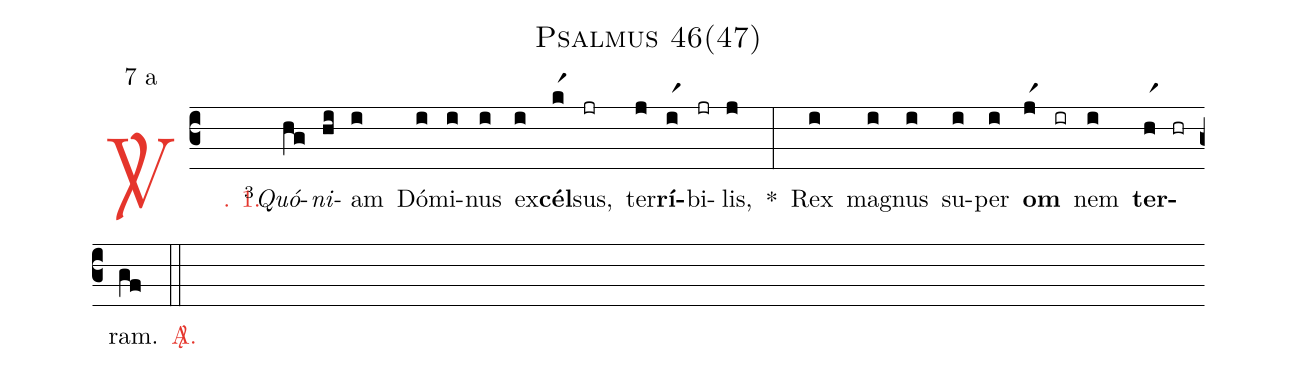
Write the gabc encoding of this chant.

name: Psalmus 46(47);
mode: 7;
mode-differentia: a;
%%
(c3)

<c><sp>V/</sp>. 1.</c>() <v>\VSup{3}</v><i>Quó</i>(hg)<i>ni</i>(hi)am(i) Dó(i)mi(i)nus(i) ex(i)<b>cél</b>(kr1)sus,(jr) ter(j)<b>rí</b>(ir1)bi(jr)lis,(j) *(:) Rex(i) ma(i)gnus(i) su(i)per(i) <b>om</b>(jr1)(ir)nem(i) <b>ter</b>(hr1)(hr)ram.(gf)

<c><sp>A/</sp>.</c>(::)
